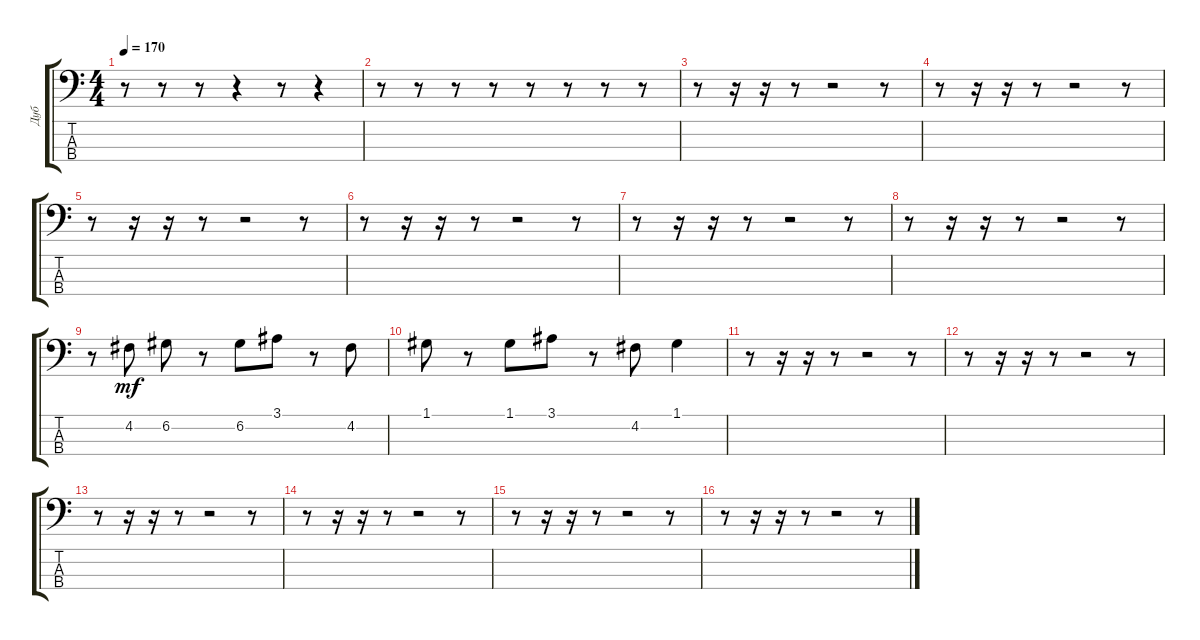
\track ("Дуб" "Дуб") {instrument electricbassfinger}
\staff {score tabs}
\tuning (G2 D2 A1 E1) {hide}
\ts (4 4)
\tempo 170
\clef f4
\ks c
r.8{dy mf} r.8 r.8 r.4 r.8 r.4 |
r.8 r.8 r.8 r.8 r.8 r.8 r.8 r.8 |
r.8 r.16 r.16 r.8 r.2 r.8 |
r.8 r.16 r.16 r.8 r.2 r.8 |
r.8 r.16 r.16 r.8 r.2 r.8 |
r.8 r.16 r.16 r.8 r.2 r.8 |
r.8 r.16 r.16 r.8 r.2 r.8 |
r.8 r.16 r.16 r.8 r.2 r.8 |
r.8 4.2.8 6.2.8 r.8 6.2.8 3.1.8 r.8 4.2.8 |
1.1.8 r.8 1.1.8 3.1.8 r.8 4.2.8 1.1.4 |
r.8 r.16 r.16 r.8 r.2 r.8 |
r.8 r.16 r.16 r.8 r.2 r.8 |
r.8 r.16 r.16 r.8 r.2 r.8 |
r.8 r.16 r.16 r.8 r.2 r.8 |
r.8 r.16 r.16 r.8 r.2 r.8 |
r.8 r.16 r.16 r.8 r.2 r.8
